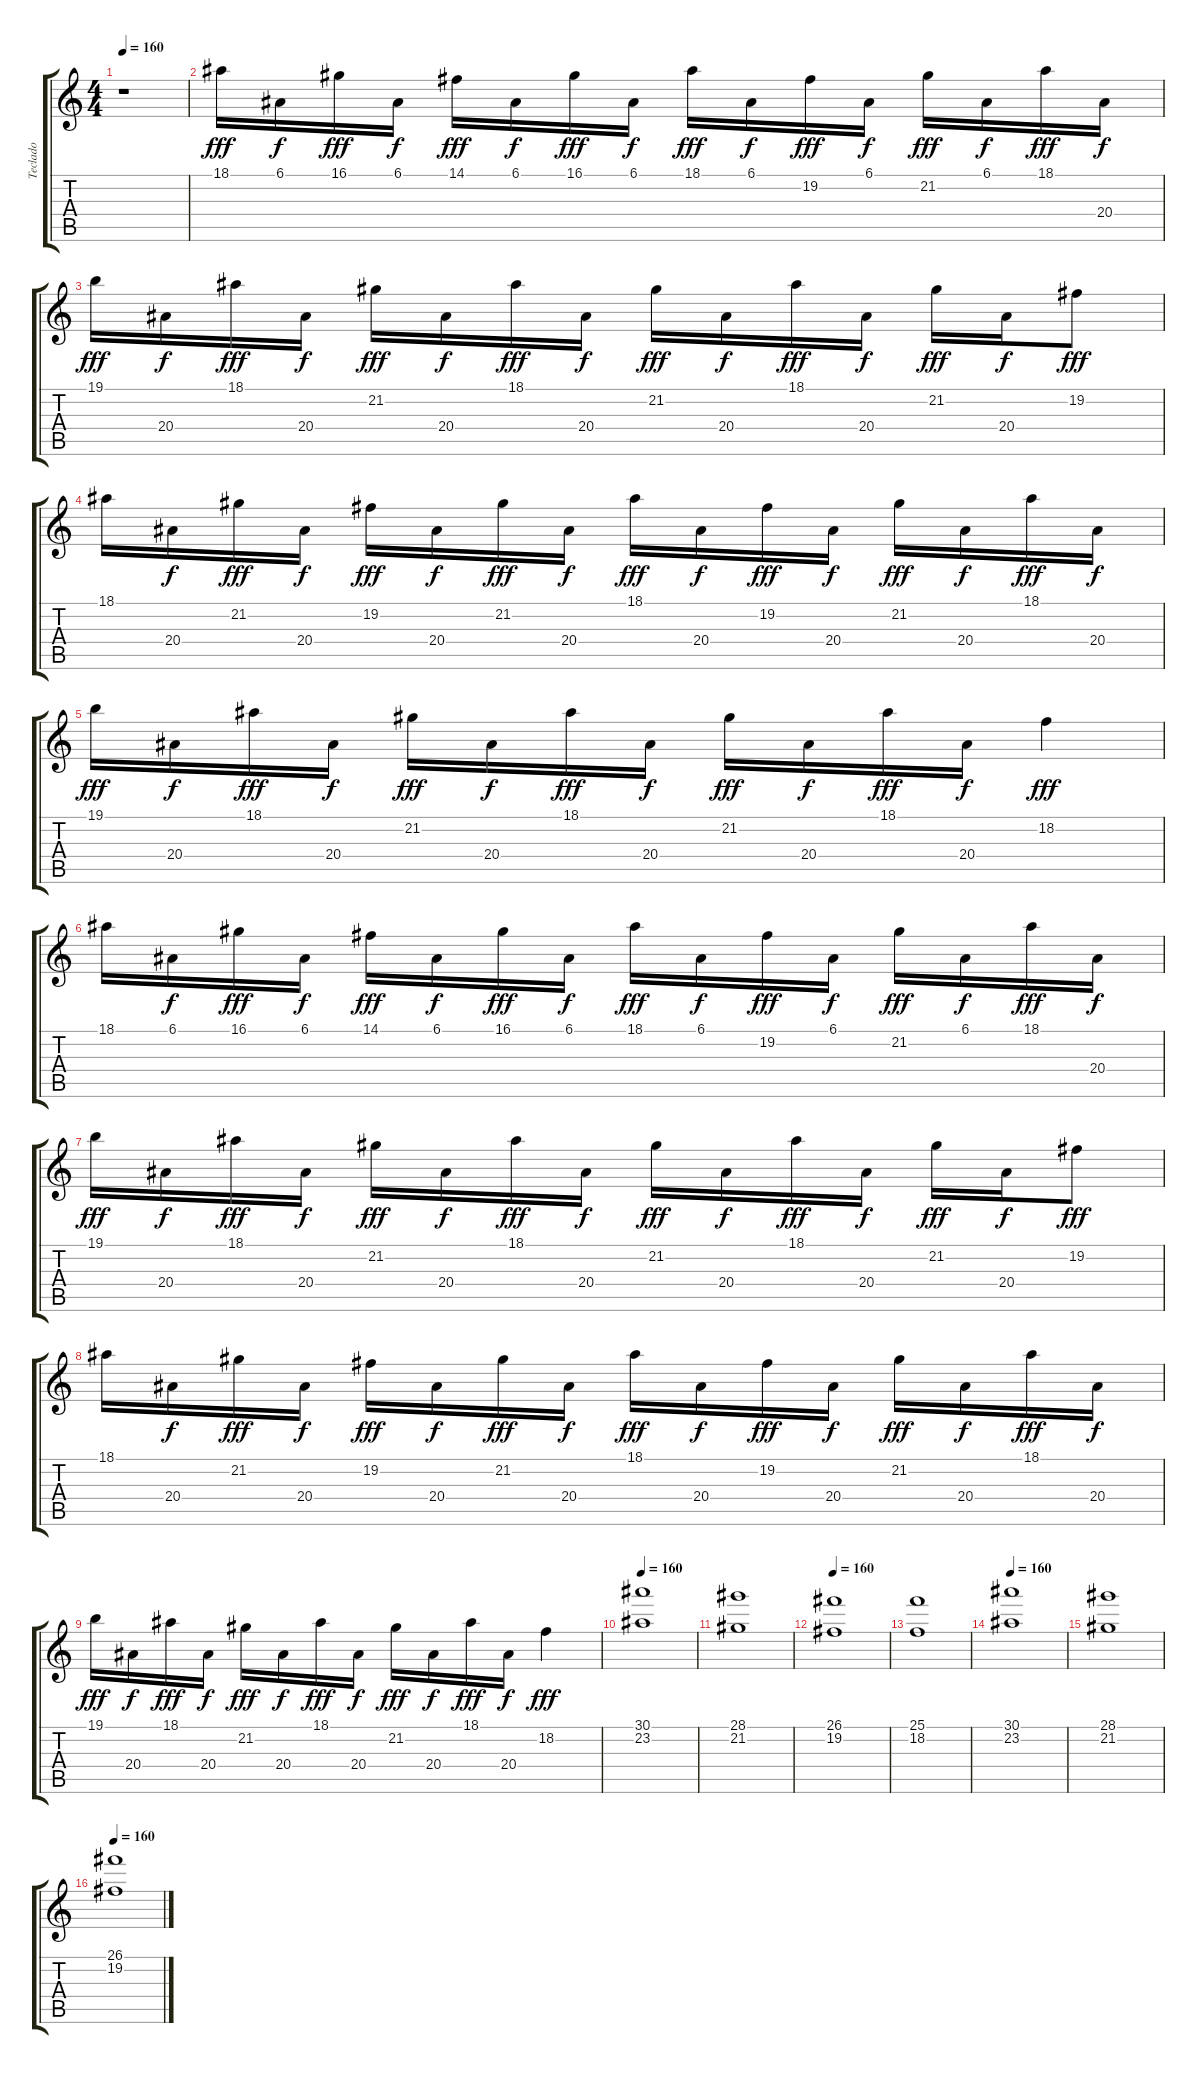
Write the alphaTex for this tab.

\track ("Teclado" "Teclado") {instrument stringensemble1}
\staff {score tabs}
\tuning (E4 B3 G3 D3 A2 E2) {hide}
\ts (4 4)
\tempo 160
\clef g2
\ks c
r.1{dy fff instrument stringensemble1} |
18.1.16 6.1.16{dy f} 16.1.16{dy fff} 6.1.16{dy f} 14.1.16{dy fff} 6.1.16{dy f} 16.1.16{dy fff} 6.1.16{dy f} 18.1.16{dy fff} 6.1.16{dy f} 19.2.16{dy fff} 6.1.16{dy f} 21.2.16{dy fff} 6.1.16{dy f} 18.1.16{dy fff} 20.4.16{dy f} |
19.1.16{dy fff} 20.4.16{dy f} 18.1.16{dy fff} 20.4.16{dy f} 21.2.16{dy fff} 20.4.16{dy f} 18.1.16{dy fff} 20.4.16{dy f} 21.2.16{dy fff} 20.4.16{dy f} 18.1.16{dy fff} 20.4.16{dy f} 21.2.16{dy fff} 20.4.16{dy f} 19.2.8{dy fff} |
18.1.16 20.4.16{dy f} 21.2.16{dy fff} 20.4.16{dy f} 19.2.16{dy fff} 20.4.16{dy f} 21.2.16{dy fff} 20.4.16{dy f} 18.1.16{dy fff} 20.4.16{dy f} 19.2.16{dy fff} 20.4.16{dy f} 21.2.16{dy fff} 20.4.16{dy f} 18.1.16{dy fff} 20.4.16{dy f} |
19.1.16{dy fff} 20.4.16{dy f} 18.1.16{dy fff} 20.4.16{dy f} 21.2.16{dy fff} 20.4.16{dy f} 18.1.16{dy fff} 20.4.16{dy f} 21.2.16{dy fff} 20.4.16{dy f} 18.1.16{dy fff} 20.4.16{dy f} 18.2.4{dy fff} |
18.1.16 6.1.16{dy f} 16.1.16{dy fff} 6.1.16{dy f} 14.1.16{dy fff} 6.1.16{dy f} 16.1.16{dy fff} 6.1.16{dy f} 18.1.16{dy fff} 6.1.16{dy f} 19.2.16{dy fff} 6.1.16{dy f} 21.2.16{dy fff} 6.1.16{dy f} 18.1.16{dy fff} 20.4.16{dy f} |
19.1.16{dy fff} 20.4.16{dy f} 18.1.16{dy fff} 20.4.16{dy f} 21.2.16{dy fff} 20.4.16{dy f} 18.1.16{dy fff} 20.4.16{dy f} 21.2.16{dy fff} 20.4.16{dy f} 18.1.16{dy fff} 20.4.16{dy f} 21.2.16{dy fff} 20.4.16{dy f} 19.2.8{dy fff} |
18.1.16 20.4.16{dy f} 21.2.16{dy fff} 20.4.16{dy f} 19.2.16{dy fff} 20.4.16{dy f} 21.2.16{dy fff} 20.4.16{dy f} 18.1.16{dy fff} 20.4.16{dy f} 19.2.16{dy fff} 20.4.16{dy f} 21.2.16{dy fff} 20.4.16{dy f} 18.1.16{dy fff} 20.4.16{dy f} |
19.1.16{dy fff} 20.4.16{dy f} 18.1.16{dy fff} 20.4.16{dy f} 21.2.16{dy fff} 20.4.16{dy f} 18.1.16{dy fff} 20.4.16{dy f} 21.2.16{dy fff} 20.4.16{dy f} 18.1.16{dy fff} 20.4.16{dy f} 18.2.4{dy fff} |
\tempo 160
(30.1 23.2).1{volume 12} |
(28.1 21.2).1 |
\tempo 160
(26.1 19.2).1 |
(25.1 18.2).1 |
\tempo 160
(30.1 23.2).1 |
(28.1 21.2).1 |
\tempo 160
(26.1 19.2).1
